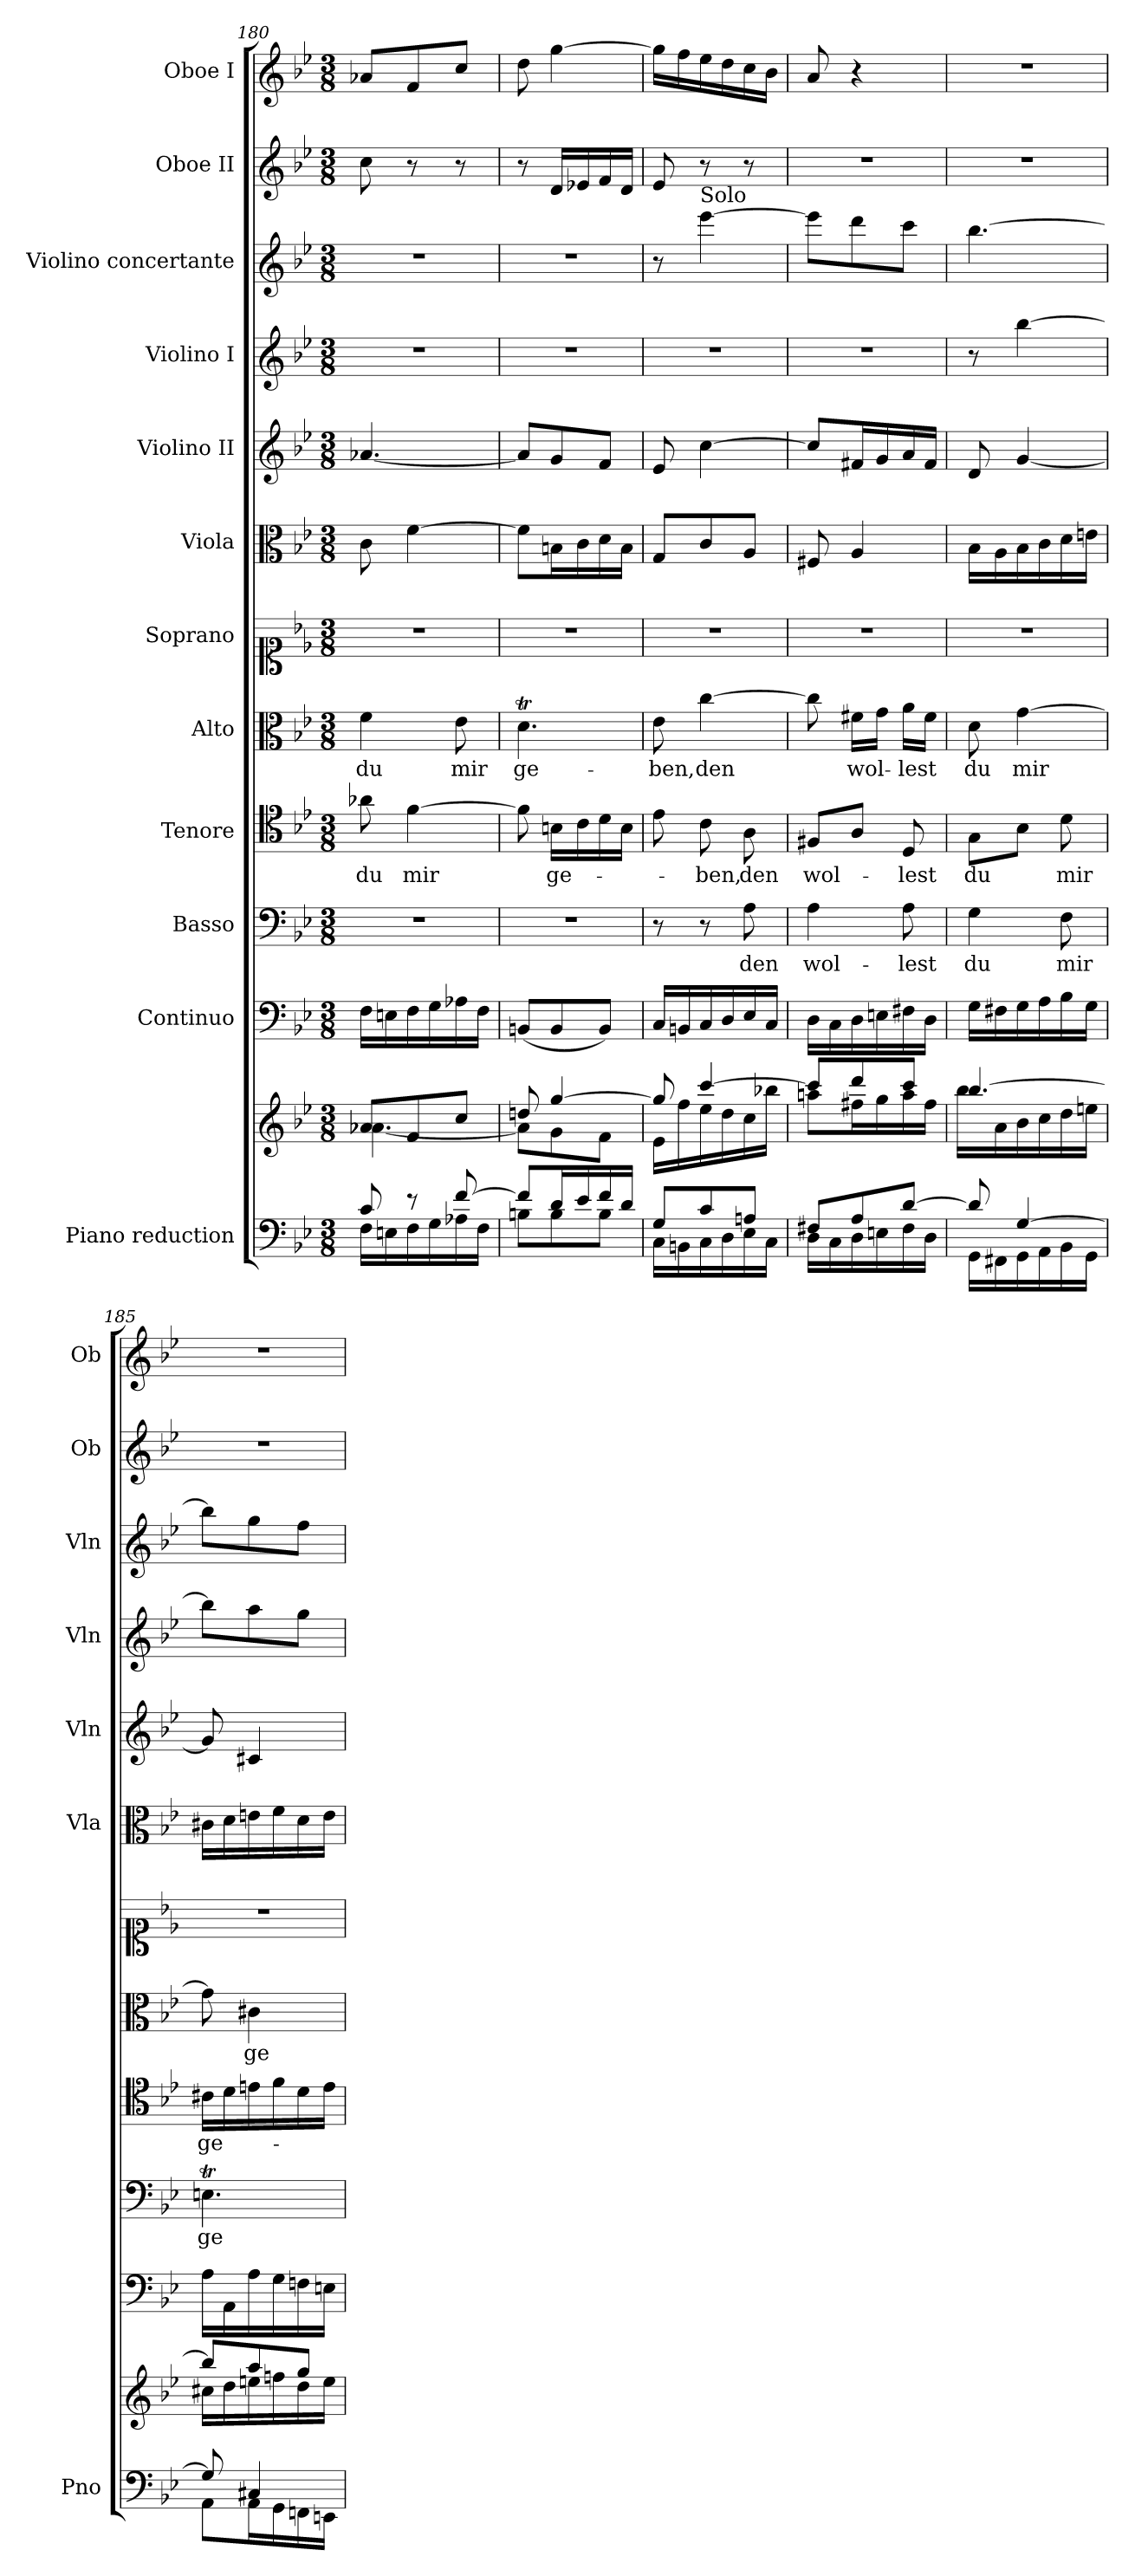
**kern	**kern	**kern	**kern	**text	**kern	**text	**kern	**text	**kern	**kern	**kern	**kern	**kern	**kern	**kern
*part12	*part12	*part11	*part10	*part10	*part9	*part9	*part8	*part8	*part7	*part6	*part5	*part4	*part3	*part2	*part1
*staff13	*staff12	*staff11	*staff10	*staff10	*staff9	*staff9	*staff8	*staff8	*staff7	*staff6	*staff5	*staff4	*staff3	*staff2	*staff1
*I"Piano reduction	*	*I"Continuo	*I"Basso	*	*I"Tenore	*	*I"Alto	*	*I"Soprano	*I"Viola	*I"Violino II	*I"Violino I	*I"Violino concertante	*I"Oboe II	*I"Oboe I
*I'Pno	*	*	*	*	*	*	*	*	*	*I'Vla	*I'Vln	*I'Vln	*I'Vln	*I'Ob	*I'Ob
*clefF4	*clefG2	*clefF4	*clefF4	*	*clefC4	*	*clefC3	*	*clefC1	*clefC3	*clefG2	*clefG2	*clefG2	*clefG2	*clefG2
*k[b-e-]	*k[b-e-]	*k[b-e-]	*k[b-e-]	*	*k[b-e-]	*	*k[b-e-]	*	*k[b-e-]	*k[b-e-]	*k[b-e-]	*k[b-e-]	*k[b-e-]	*k[b-e-]	*k[b-e-]
*M3/8	*M3/8	*M3/8	*M3/8	*	*M3/8	*	*M3/8	*	*M3/8	*M3/8	*M3/8	*M3/8	*M3/8	*M3/8	*M3/8
=180	=180	=180	=180	=180	=180	=180	=180	=180	=180	=180	=180	=180	=180	=180	=180
*^	*^	*	*	*	*	*	*	*	*	*	*	*	*	*	*
!	!	!	!	!	!	!	!	!LO:LY:b	!	!LO:LY:b	!	!	!	!	!	!	!
8c/	16F\LL	8a-X/L	[4.a-\	16F\LL	4.r	.	8a-X\	du	4f\	du	4.r	8c\	[4.a-X/	4.r	4.r	8cc\	8a-X/L
.	16En\	.	.	16En\	.	.	.	.	.	.	.	.	.	.	.	.	.
!	!	!	!	!	!	!	!	!LO:LY:b	!	!	!	!	!	!	!	!	!
8r	16F\	8f/	.	16F\	.	.	[4f\	mir	.	.	.	[4f\	.	.	.	8r	8f/
.	16G\	.	.	16G\	.	.	.	.	.	.	.	.	.	.	.	.	.
!	!	!	!	!	!	!	!	!	!	!LO:LY:b	!	!	!	!	!	!	!
[8f/	16A-X\	8cc/J	.	16A-X\	.	.	.	.	8e-\	mir	.	.	.	.	.	8r	8cc/J
.	16F\JJ	.	.	16F\JJ	.	.	.	.	.	.	.	.	.	.	.	.	.
=181	=181	=181	=181	=181	=181	=181	=181	=181	=181	=181	=181	=181	=181	=181	=181	=181	=181
!	!	!	!	!	!	!	!	!	!	!LO:LY:b	!	!	!	!	!	!	!
8f/L]	8Bn\L	8ddn/	8a-\L]	(8BBn/L	4.r	.	8f\]	.	4.dt\	ge-	4.r	8f\L]	8a-/L]	4.r	4.r	8r	8dd\
!	!	!	!	!	!	!	!	!LO:LY:b	!	!	!	!	!	!	!	!	!
16d/L	8B\	[4gg/	8g\	8BB/	.	.	16Bn\LL	ge-	.	.	.	16Bn\L	8g/	.	.	16d/LL	[4gg\
16e-/	.	.	.	.	.	.	16c\	.	.	.	.	16c\	.	.	.	16e-X/	.
16f/	8B\J	.	8f\J	8BB/J)	.	.	16d\	.	.	.	.	16d\	8f/J	.	.	16f/	.
16d/JJ	.	.	.	.	.	.	16B\JJ	.	.	.	.	16B\JJ	.	.	.	16d/JJ	.
=182	=182	=182	=182	=182	=182	=182	=182	=182	=182	=182	=182	=182	=182	=182	=182	=182	=182
!	!	!	!	!	!	!	!	!	!	!LO:LY:b	!	!	!	!	!	!	!
8G/L	16C\LL	8gg/]	16e-\LL	16C/LL	8r	.	8e-\	.	8e-\	-ben,	4.r	8G/L	8e-/	4.r	8r	8e-/	16gg\LL]
.	16BBn\	.	16ff\	16BBn/	.	.	.	.	.	.	.	.	.	.	.	.	16ff\
!	!	!	!	!	!	!	!	!	!	!	!	!	!	!	!LO:TX:a:t=Solo	!	!
!	!	!	!	!	!	!	!	!LO:LY:b	!	!LO:LY:b	!	!	!	!	!	!	!
8c/	16C\	[4ccc/	16ee-\	16C/	8r	.	8c\	-ben,	[4cc\	den	.	8c/	[4cc\	.	[4eee-\	8r	16ee-\
.	16D\	.	16dd\	16D/	.	.	.	.	.	.	.	.	.	.	.	.	16dd\
!	!	!	!	!	!	!LO:LY:b	!	!LO:LY:b	!	!	!	!	!	!	!	!	!
8An/J	16E-\	.	16cc\	16E-/	8A\	den	8A\	den	.	.	.	8A/J	.	.	.	8r	16cc\
.	16C\JJ	.	16bb-X\JJ	16C/JJ	.	.	.	.	.	.	.	.	.	.	.	.	16b-\JJ
=183	=183	=183	=183	=183	=183	=183	=183	=183	=183	=183	=183	=183	=183	=183	=183	=183	=183
!	!	!	!	!	!	!LO:LY:b	!	!LO:LY:b	!	!	!	!	!	!	!	!	!
8F#X/L	16D\LL	8ccc/L]	8aan\L	16D\LL	4A\	wol-	8F#X/L	wol-	8cc\]	.	4.r	8F#X/	8cc/L]	4.r	8eee-\L]	4.r	8a/
.	16C\	.	.	16C\	.	.	.	.	.	.	.	.	.	.	.	.	.
!	!	!	!	!	!	!	!	!	!	!LO:LY:b	!	!	!	!	!	!	!
8A/	16D\	8ddd/	16ff#X\L	16D\	.	.	8A/J	.	16f#X\LL	wol-	.	4A/	16f#X/L	.	8ddd\	.	4r
.	16En\	.	16gg\	16En\	.	.	.	.	16g\JJ	.	.	.	16g/	.	.	.	.
!	!	!	!	!	!	!LO:LY:b	!	!LO:LY:b	!	!LO:LY:b	!	!	!	!	!	!	!
[8d/J	16F#\	8ccc/J	16aa\	16F#X\	8A\	-lest	8D/	-lest	16a\LL	-lest	.	.	16a/	.	8ccc\J	.	.
.	16D\JJ	.	16ff#\JJ	16D\JJ	.	.	.	.	16f#\JJ	.	.	.	16f#/JJ	.	.	.	.
=184	=184	=184	=184	=184	=184	=184	=184	=184	=184	=184	=184	=184	=184	=184	=184	=184	=184
!	!	!	!	!	!	!LO:LY:b	!	!LO:LY:b	!	!LO:LY:b	!	!	!	!	!	!	!
8d/]	16GG\LL	[4.bb-/	16bb-\LL	16G\LL	4G\	du	8G\L	du	8d\	du	4.r	16B-\LL	8d/	8r	[4.bb-\	4.r	4.r
.	16FF#X\	.	16a\	16F#X\	.	.	.	.	.	.	.	16A\	.	.	.	.	.
!	!	!	!	!	!	!	!	!	!	!LO:LY:b	!	!	!	!	!	!	!
[4G/	16GG\	.	16b-\	16G\	.	.	8B-\J	.	[4g\	mir	.	16B-\	[4g/	[4bb-\	.	.	.
.	16AA\	.	16cc\	16A\	.	.	.	.	.	.	.	16c\	.	.	.	.	.
!	!	!	!	!	!	!LO:LY:b	!	!LO:LY:b	!	!	!	!	!	!	!	!	!
.	16BB-\	.	16dd\	16B-\	8F\	mir	8d\	mir	.	.	.	16d\	.	.	.	.	.
.	16GG\JJ	.	16een\JJ	16G\JJ	.	.	.	.	.	.	.	16en\JJ	.	.	.	.	.
=185	=185	=185	=185	=185	=185	=185	=185	=185	=185	=185	=185	=185	=185	=185	=185	=185	=185
!	!	!	!	!	!	!LO:LY:b	!	!LO:LY:b	!	!	!	!	!	!	!	!	!
8G/]	8AA\L	8bb-/L]	16cc#X\LL	16A\LL	4.Ent\	ge-	16c#X\LL	ge-	8g\]	.	4.r	16c#X\LL	8g/]	8bb-\L]	8bb-\L]	4.r	4.r
.	.	.	16dd\	16AA\	.	.	16d\	.	.	.	.	16d\	.	.	.	.	.
!	!	!	!	!	!	!	!	!	!	!LO:LY:b	!	!	!	!	!	!	!
4C#X/	16AA\L	8aa/	16een\	16A\	.	.	16en\	.	4c#X\	ge-	.	16en\	4c#X/	8aa\	8gg\	.	.
.	16GG\	.	16ffn\	16G\	.	.	16f\	.	.	.	.	16f\	.	.	.	.	.
.	16FFn\	8gg/J	16dd\	16Fn\	.	.	16d\	.	.	.	.	16d\	.	8gg\J	8ff\J	.	.
.	16EEn\JJ	.	16ee\JJ	16En\JJ	.	.	16e\JJ	.	.	.	.	16e\JJ	.	.	.	.	.
*v	*v	*	*	*	*	*	*	*	*	*	*	*	*	*	*	*	*
*	*v	*v	*	*	*	*	*	*	*	*	*	*	*	*	*	*
=	=	=	=	=	=	=	=	=	=	=	=	=	=	=	=
*-	*-	*-	*-	*-	*-	*-	*-	*-	*-	*-	*-	*-	*-	*-	*-
